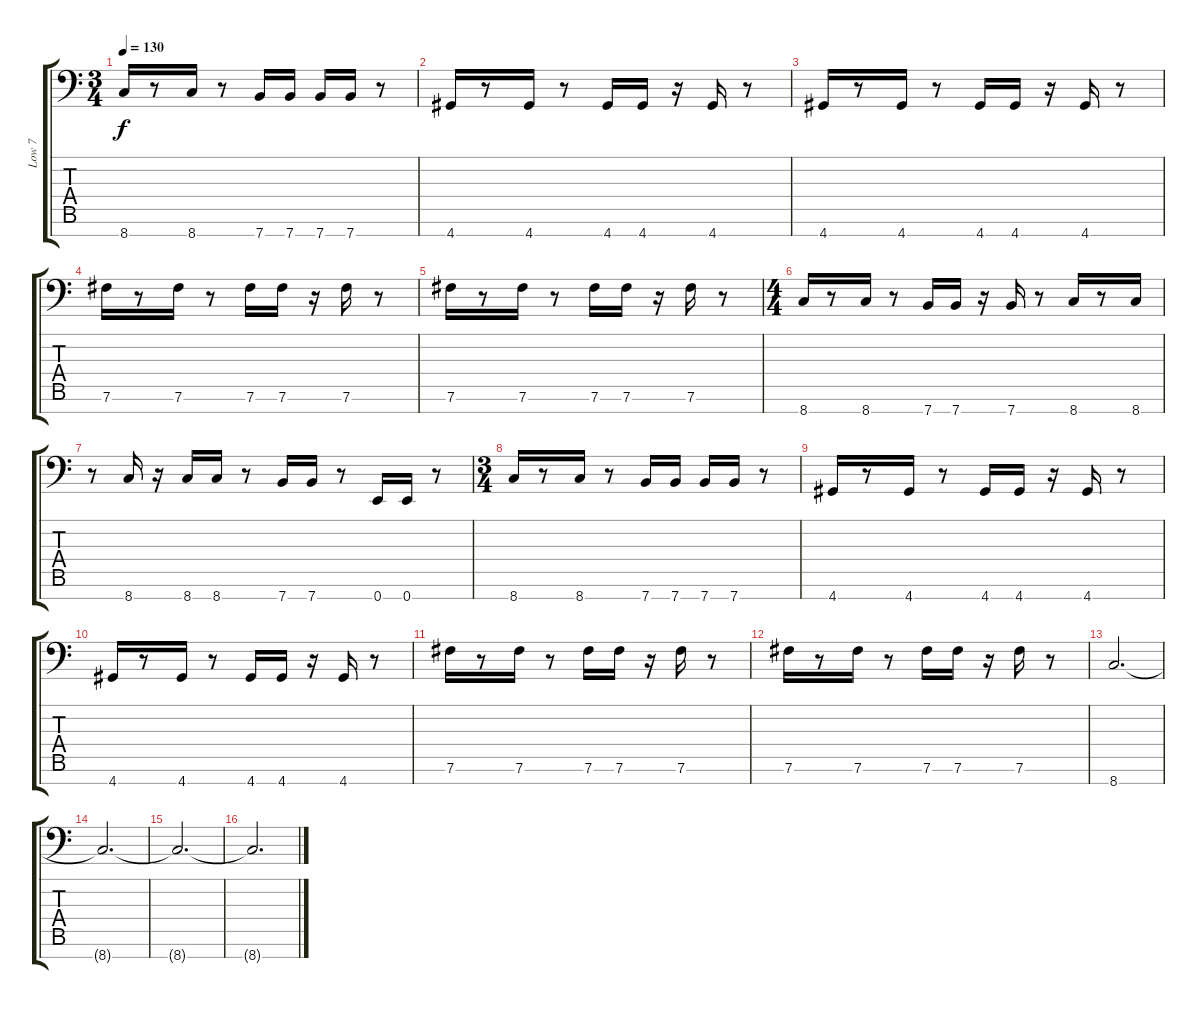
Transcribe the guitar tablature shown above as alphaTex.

\track ("Low 7" "Low 7") {instrument distortionguitar}
\staff {score tabs}
\tuning (B3 G3 D3 A2 E2 B1 E1) {hide}
\ts (3 4)
\tempo 130
\clef f4
\ks c
8.7.16{dy f} r.8 8.7.16 r.8 7.7.16 7.7.16 7.7.16 7.7.16 r.8 |
4.7.16 r.8 4.7.16 r.8 4.7.16 4.7.16 r.16 4.7.16 r.8 |
4.7.16 r.8 4.7.16 r.8 4.7.16 4.7.16 r.16 4.7.16 r.8 |
7.6.16 r.8 7.6.16 r.8 7.6.16 7.6.16 r.16 7.6.16 r.8 |
7.6.16 r.8 7.6.16 r.8 7.6.16 7.6.16 r.16 7.6.16 r.8 |
\ts (4 4)
8.7.16 r.8 8.7.16 r.8 7.7.16 7.7.16 r.16 7.7.16 r.8 8.7.16 r.8 8.7.16 |
r.8 8.7.16 r.16 8.7.16 8.7.16 r.8 7.7.16 7.7.16 r.8 0.7.16 0.7.16 r.8 |
\ts (3 4)
8.7.16 r.8 8.7.16 r.8 7.7.16 7.7.16 7.7.16 7.7.16 r.8 |
4.7.16 r.8 4.7.16 r.8 4.7.16 4.7.16 r.16 4.7.16 r.8 |
4.7.16 r.8 4.7.16 r.8 4.7.16 4.7.16 r.16 4.7.16 r.8 |
7.6.16 r.8 7.6.16 r.8 7.6.16 7.6.16 r.16 7.6.16 r.8 |
7.6.16 r.8 7.6.16 r.8 7.6.16 7.6.16 r.16 7.6.16 r.8 |
8.7.2{d volume 0} |
8.7{t}.2{d} |
8.7{t}.2{d} |
8.7{t}.2{d}
